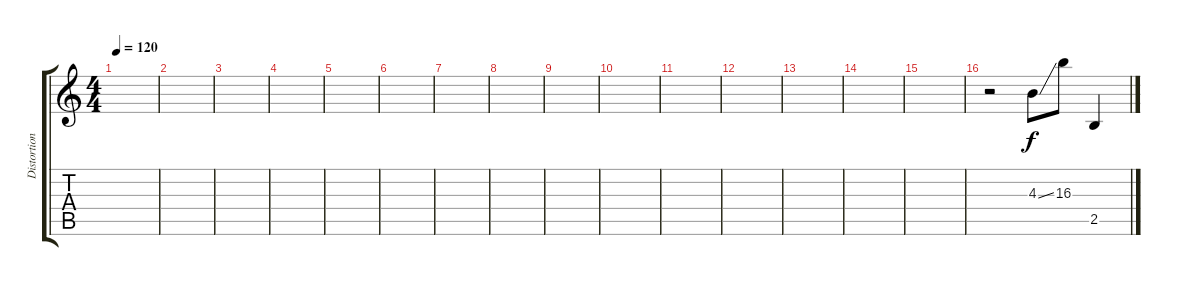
\track ("Distortion sound" "Distortion") {instrument distortionguitar}
\staff {score tabs}
\tuning (E4 B3 G3 D3 A2 E2) {hide}
\ts (4 4)
\tempo 120
\clef g2
\ks c
|
|
|
|
|
|
|
|
|
|
|
|
|
|
|
r.2 4.3{ss}.8 16.3.8 2.5.4
